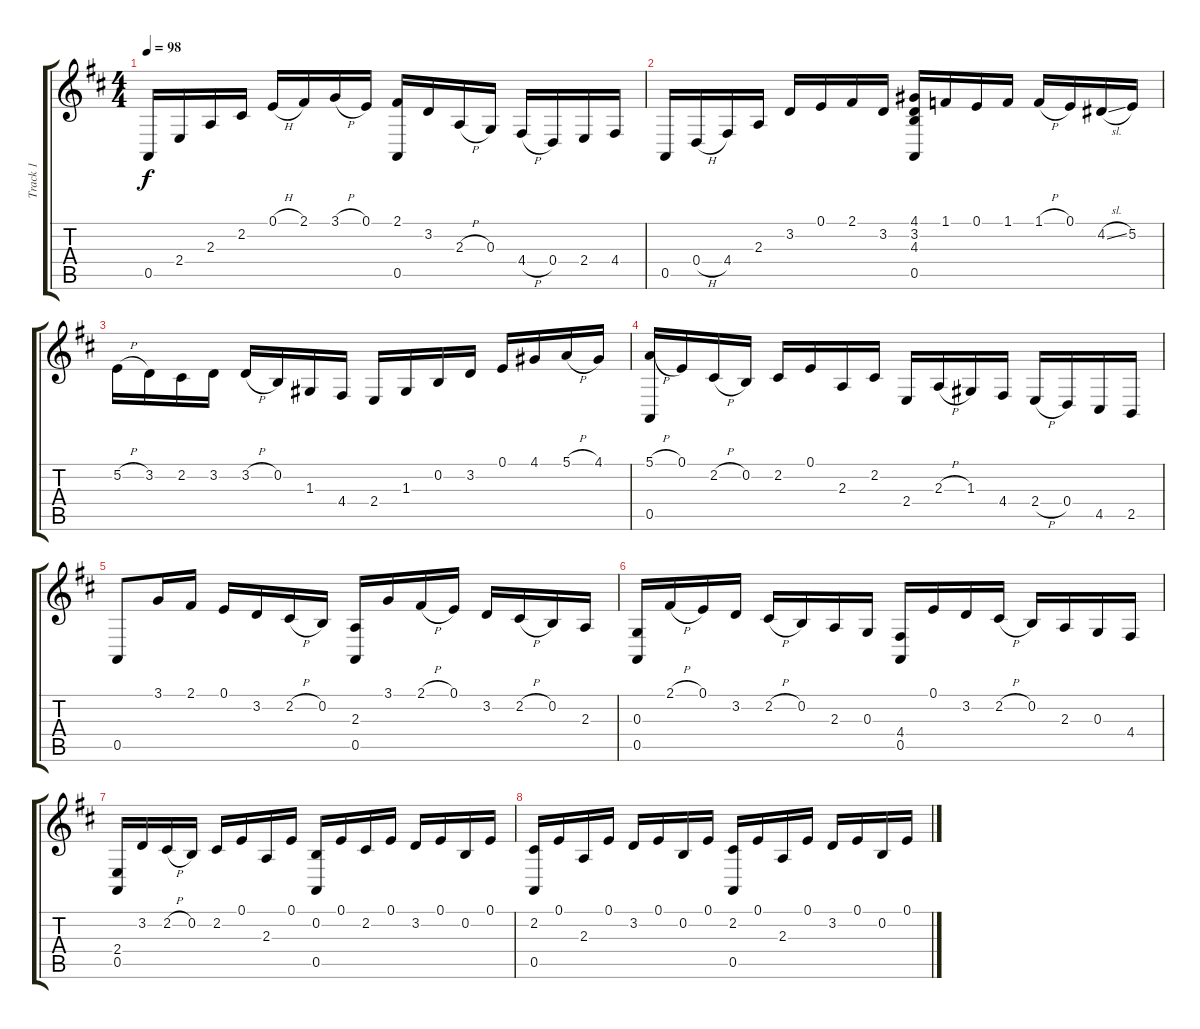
\track ("Track 1" "Track 1") {instrument cello}
\staff {score tabs}
\tuning (E4 B3 G3 D3 A2 D2) {hide}
\ts (4 4)
\tempo 98
\clef g2
\ks d
0.5.16{dy f} 2.4.16 2.3.16 2.2.16 0.1{h}.16 2.1.16 3.1{h}.16 0.1.16 (2.1 0.5).16 3.2.16 2.3{h}.16 0.3.16 4.4{h}.16 0.4.16 2.4.16 4.4.16 |
0.5.16 0.4{h}.16 4.4.16 2.3.16 3.2.16 0.1.16 2.1.16 3.2.16 (4.1 3.2 4.3 0.5).16 1.1.16 0.1.16 1.1.16 1.1{h}.16 0.1.16 4.2{sl}.16 5.2.16 |
5.2{h}.16{beam Down} 3.2.16{beam Down} 2.2.16{beam Down} 3.2.16{beam Down} 3.2{h}.16{beam Up} 0.2.16{beam Up} 1.3.16{beam Up} 4.4.16{beam Up} 2.4.16 1.3.16 0.2.16 3.2.16 0.1.16 4.1.16 5.1{h}.16 4.1.16 |
(5.1{h} 0.5).16 0.1.16 2.2{h}.16 0.2.16 2.2.16 0.1.16 2.3.16 2.2.16 2.4.16 2.3{h}.16 1.3.16 4.4.16 2.4{h}.16 0.4.16 4.5.16 2.5.16 |
0.5.8 3.1.16 2.1.16 0.1.16 3.2.16 2.2{h}.16 0.2.16 (2.3 0.5).16 3.1.16 2.1{h}.16 0.1.16 3.2.16 2.2{h}.16 0.2.16 2.3.16 |
(0.3 0.5).16 2.1{h}.16 0.1.16 3.2.16 2.2{h}.16{beam Up} 0.2.16{beam Up} 2.3.16{beam Up} 0.3.16{beam Up} (4.4 0.5).16 0.1.16 3.2.16 2.2{h}.16 0.2.16 2.3.16 0.3.16 4.4.16 |
(2.4 0.5).16 3.2.16 2.2{h}.16 0.2.16 2.2.16 0.1.16 2.3.16 0.1.16 (0.2 0.5).16 0.1.16 2.2.16 0.1.16 3.2.16 0.1.16 0.2.16 0.1.16 |
(2.2 0.5).16 0.1.16 2.3.16 0.1.16 3.2.16 0.1.16 0.2.16 0.1.16 (2.2 0.5).16 0.1.16 2.3.16 0.1.16 3.2.16 0.1.16 0.2.16 0.1.16
